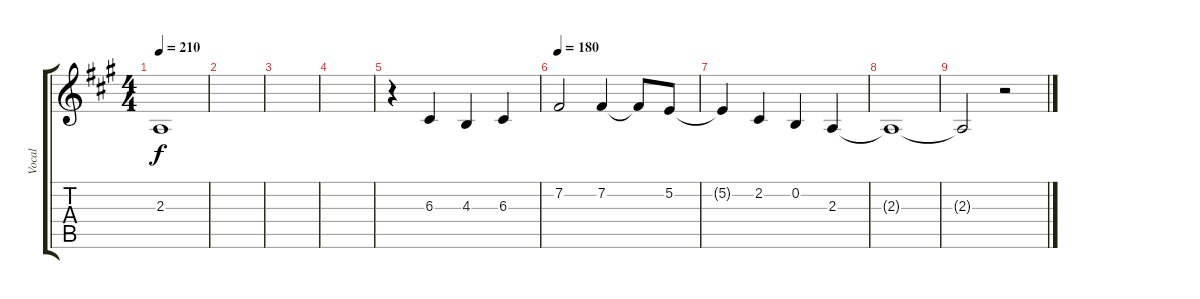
\track ("Vocal" "Vocal") {instrument harmonica}
\staff {score tabs}
\tuning (E4 B3 G3 D3 A2 E2) {hide}
\ts (4 4)
\tempo 210
\clef g2
\ks a
2.3{t}.1{dy f} |
|
|
|
r.4 6.3.4 4.3.4 6.3.4 |
\tempo 180
7.2.2 7.2.4 7.2{t}.8 5.2.8 |
5.2{t}.4 2.2.4 0.2.4 2.3.4 |
2.3{t}.1 |
2.3{t}.2 r.2
